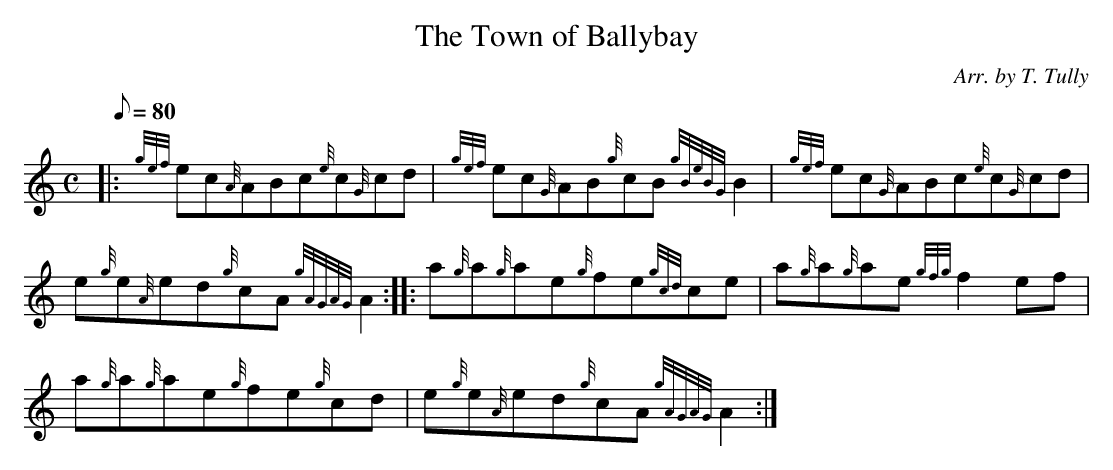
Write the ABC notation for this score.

X:1
T:The Town of Ballybay
M:C
L:1/8
Q:80
C:Arr. by T. Tully
K:HP
|: {gef}ec{A}ABc{e}c{G}cd|
{gef}ec{G}AB{g}cB{gBeBG}B2|
{gef}ec{G}ABc{e}c{G}cd|  !
e{g}e{A}ed{g}cA{gAGAG}A2:| |:
a{g}a{g}ae{g}fe{gcd}ce|
a{g}a{g}ae{gfg}f2ef|  !
a{g}a{g}ae{g}fe{g}cd|
e{g}e{A}ed{g}cA{gAGAG}A2:|

